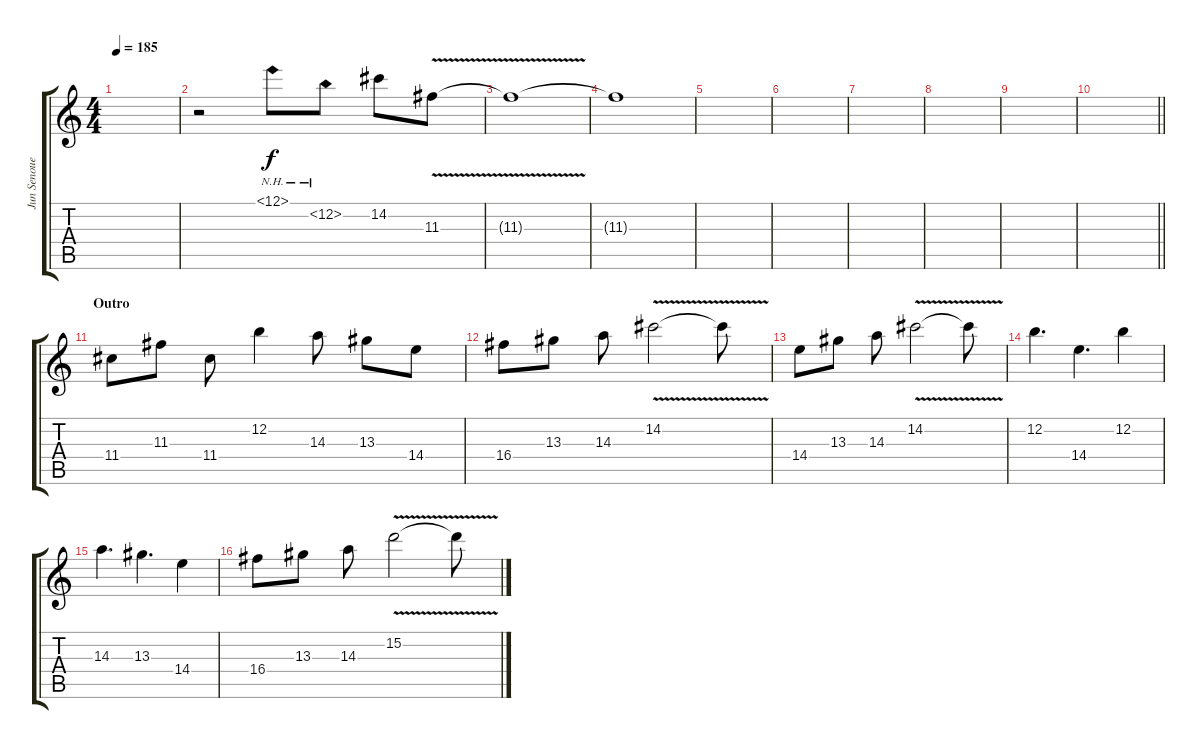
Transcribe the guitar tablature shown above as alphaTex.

\track ("Jun Senoue (Lead)" "Jun Senoue") {instrument distortionguitar}
\staff {score tabs}
\tuning (E4 B3 G3 D3 A2 E2) {hide}
\ts (4 4)
\tempo 185
\clef g2
\ks c
|
r.2 12.1{nh}.8 12.2{nh}.8 14.2.8 11.3{v}.8 |
11.3{t}.1 |
11.3{t}.1 |
|
|
|
|
|
\barLineRight lightlight
|
\section ("" "Outro")
11.4.8 11.3.8 11.4.8 12.2.4 14.3.8 13.3.8 14.4.8 |
16.4.8 13.3.8 14.3.8 14.2{v}.2 14.2{t}.8 |
14.4.8 13.3.8 14.3.8 14.2{v}.2 14.2{t}.8 |
12.2.4{d} 14.4.4{d} 12.2.4 |
14.3.4{d} 13.3.4{d} 14.4.4 |
16.4.8 13.3.8 14.3.8 15.2{v}.2 15.2{t}.8
